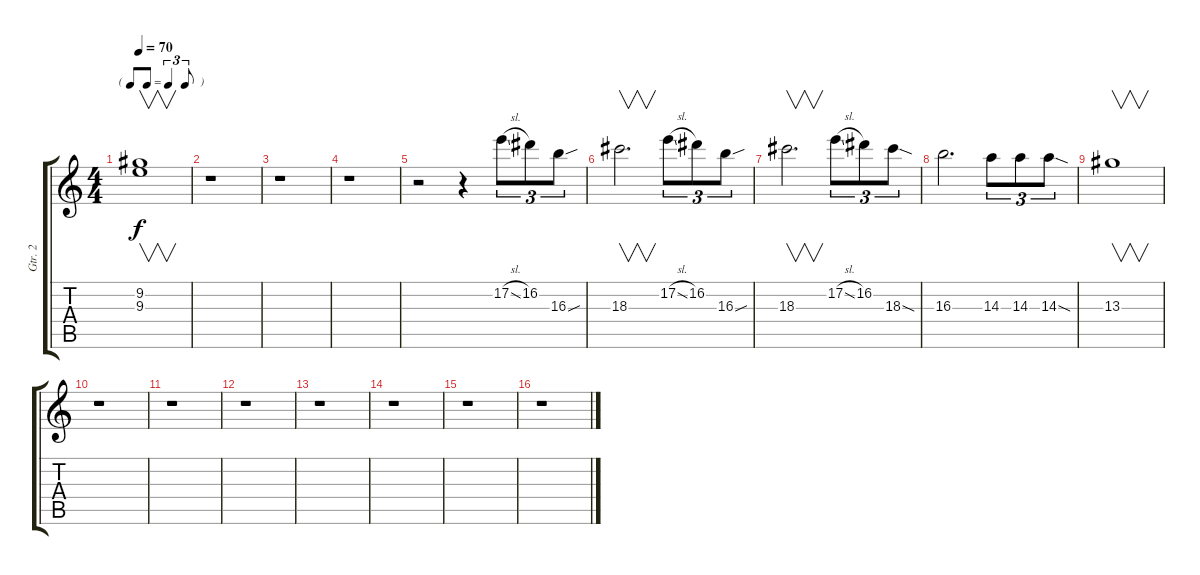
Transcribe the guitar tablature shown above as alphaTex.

\track ("Gtr. 2" "Gtr. 2") {instrument acousticguitarnylon}
\staff {score tabs}
\tuning (D4 B3 G3 D3 G2 D2) {hide}
\ts (4 4)
\tf triplet8th
\tempo 70
\clef g2
\ks c
(9.2{t} 9.3{t}).1{v dy f} |
r.1 |
r.1 |
r.1 |
r.2 r.4 17.2{sl}.8{tu (3 2)} 16.2.8{tu (3 2)} 16.3{sou}.8{tu (3 2)} |
18.3.2{v d} 17.2{sl}.8{tu (3 2)} 16.2.8{tu (3 2)} 16.3{sou}.8{tu (3 2)} |
18.3.2{v d} 17.2{sl}.8{tu (3 2)} 16.2.8{tu (3 2)} 18.3{sod}.8{tu (3 2)} |
16.3.2{d} 14.3.8{tu (3 2)} 14.3.8{tu (3 2)} 14.3{sod}.8{tu (3 2)} |
13.3.1{v} |
r.1 |
r.1 |
r.1 |
r.1 |
r.1 |
r.1 |
r.1
